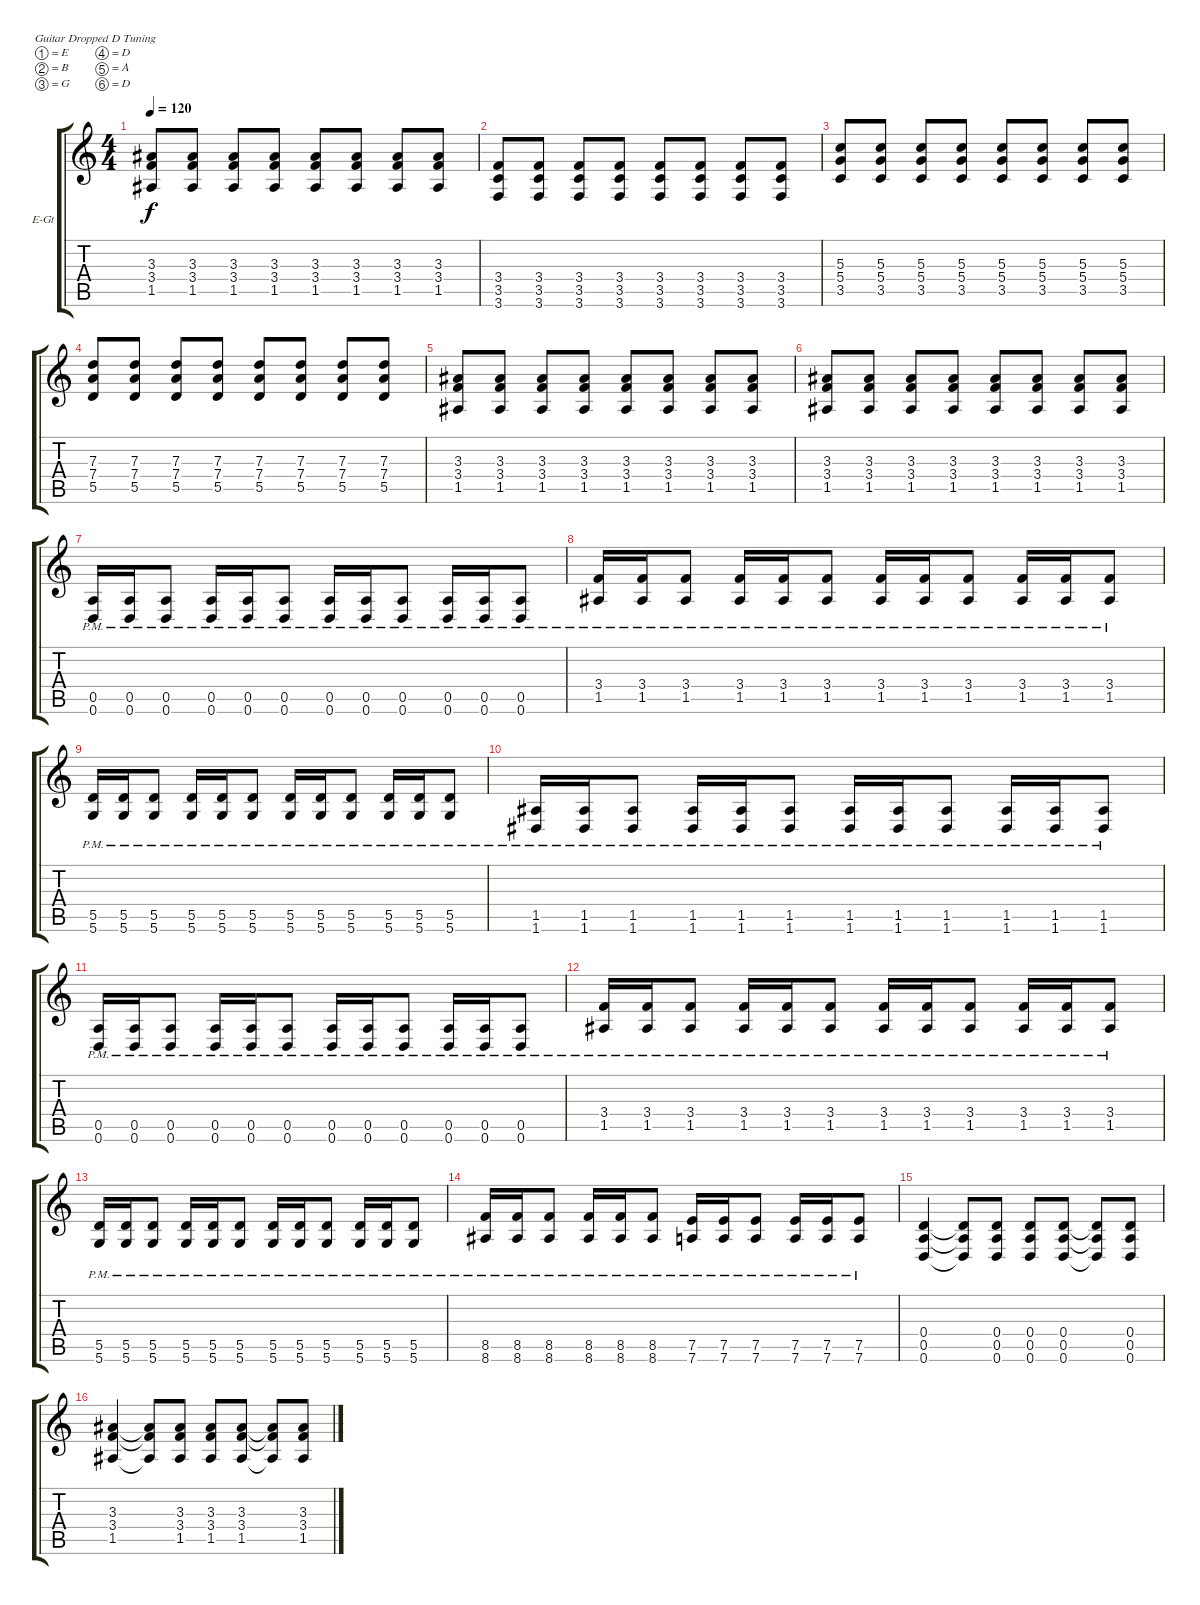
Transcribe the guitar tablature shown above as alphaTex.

\defaultSystemsLayout 4
\bracketExtendMode groupsimilarinstruments
\firstSystemTrackNameOrientation horizontal
\otherSystemsTrackNameOrientation horizontal
\track ("Zacky ritmica" "E-Gt") {instrument electricguitarclean}
\staff {score tabs}
\tuning (E4 B3 G3 D3 A2 D2)
\ts (4 4)
\tempo 120
\clef g2
\ks c
(3.3 3.4 1.5).8{dy f} (3.3 3.4 1.5).8 (3.3 3.4 1.5).8 (3.3 3.4 1.5).8 (3.3 3.4 1.5).8 (3.3 3.4 1.5).8 (3.3 3.4 1.5).8 (3.3 3.4 1.5).8 |
(3.4 3.5 3.6).8 (3.4 3.5 3.6).8 (3.4 3.5 3.6).8 (3.4 3.5 3.6).8 (3.4 3.5 3.6).8 (3.4 3.5 3.6).8 (3.4 3.5 3.6).8 (3.4 3.5 3.6).8 |
(5.3 5.4 3.5).8 (5.3 5.4 3.5).8 (5.3 5.4 3.5).8 (5.3 5.4 3.5).8 (5.3 5.4 3.5).8 (5.3 5.4 3.5).8 (5.3 5.4 3.5).8 (5.3 5.4 3.5).8 |
(7.3 7.4 5.5).8 (7.3 7.4 5.5).8 (7.3 7.4 5.5).8 (7.3 7.4 5.5).8 (7.3 7.4 5.5).8 (7.3 7.4 5.5).8 (7.3 7.4 5.5).8 (7.3 7.4 5.5).8 |
(3.3 3.4 1.5).8 (3.3 3.4 1.5).8 (3.3 3.4 1.5).8 (3.3 3.4 1.5).8 (3.3 3.4 1.5).8 (3.3 3.4 1.5).8 (3.3 3.4 1.5).8 (3.3 3.4 1.5).8 |
(3.3 3.4 1.5).8 (3.3 3.4 1.5).8 (3.3 3.4 1.5).8 (3.3 3.4 1.5).8 (3.3 3.4 1.5).8 (3.3 3.4 1.5).8 (3.3 3.4 1.5).8 (3.3 3.4 1.5).8 |
(0.5{pm} 0.6{pm}).16 (0.5{pm} 0.6{pm}).16 (0.5{pm} 0.6{pm}).8 (0.5{pm} 0.6{pm}).16 (0.5{pm} 0.6{pm}).16 (0.5{pm} 0.6{pm}).8 (0.5{pm} 0.6{pm}).16 (0.5{pm} 0.6{pm}).16 (0.5{pm} 0.6{pm}).8 (0.5{pm} 0.6{pm}).16 (0.5{pm} 0.6{pm}).16 (0.5{pm} 0.6{pm}).8 |
(3.4{pm} 1.5{pm}).16 (3.4{pm} 1.5{pm}).16 (3.4{pm} 1.5{pm}).8 (3.4{pm} 1.5{pm}).16 (3.4{pm} 1.5{pm}).16 (3.4{pm} 1.5{pm}).8 (3.4{pm} 1.5{pm}).16 (3.4{pm} 1.5{pm}).16 (3.4{pm} 1.5{pm}).8 (3.4{pm} 1.5{pm}).16 (3.4{pm} 1.5{pm}).16 (3.4{pm} 1.5{pm}).8 |
(5.5{pm} 5.6{pm}).16 (5.5{pm} 5.6{pm}).16 (5.5{pm} 5.6{pm}).8 (5.5{pm} 5.6{pm}).16 (5.5{pm} 5.6{pm}).16 (5.5{pm} 5.6{pm}).8 (5.5{pm} 5.6{pm}).16 (5.5{pm} 5.6{pm}).16 (5.5{pm} 5.6{pm}).8 (5.5{pm} 5.6{pm}).16 (5.5{pm} 5.6{pm}).16 (5.5{pm} 5.6{pm}).8 |
(1.5{pm} 1.6{pm}).16 (1.5{pm} 1.6{pm}).16 (1.5{pm} 1.6{pm}).8 (1.5{pm} 1.6{pm}).16 (1.5{pm} 1.6{pm}).16 (1.5{pm} 1.6{pm}).8 (1.5{pm} 1.6{pm}).16 (1.5{pm} 1.6{pm}).16 (1.5{pm} 1.6{pm}).8 (1.5{pm} 1.6{pm}).16 (1.5{pm} 1.6{pm}).16 (1.5{pm} 1.6{pm}).8 |
(0.5{pm} 0.6{pm}).16 (0.5{pm} 0.6{pm}).16 (0.5{pm} 0.6{pm}).8 (0.5{pm} 0.6{pm}).16 (0.5{pm} 0.6{pm}).16 (0.5{pm} 0.6{pm}).8 (0.5{pm} 0.6{pm}).16 (0.5{pm} 0.6{pm}).16 (0.5{pm} 0.6{pm}).8 (0.5{pm} 0.6{pm}).16 (0.5{pm} 0.6{pm}).16 (0.5{pm} 0.6{pm}).8 |
(3.4{pm} 1.5{pm}).16 (3.4{pm} 1.5{pm}).16 (3.4{pm} 1.5{pm}).8 (3.4{pm} 1.5{pm}).16 (3.4{pm} 1.5{pm}).16 (3.4{pm} 1.5{pm}).8 (3.4{pm} 1.5{pm}).16 (3.4{pm} 1.5{pm}).16 (3.4{pm} 1.5{pm}).8 (3.4{pm} 1.5{pm}).16 (3.4{pm} 1.5{pm}).16 (3.4{pm} 1.5{pm}).8 |
(5.5{pm} 5.6{pm}).16 (5.5{pm} 5.6{pm}).16 (5.5{pm} 5.6{pm}).8 (5.5{pm} 5.6{pm}).16 (5.5{pm} 5.6{pm}).16 (5.5{pm} 5.6{pm}).8 (5.5{pm} 5.6{pm}).16 (5.5{pm} 5.6{pm}).16 (5.5{pm} 5.6{pm}).8 (5.5{pm} 5.6{pm}).16 (5.5{pm} 5.6{pm}).16 (5.5{pm} 5.6{pm}).8 |
(8.5{pm} 8.6{pm}).16 (8.5{pm} 8.6{pm}).16 (8.5{pm} 8.6{pm}).8 (8.5{pm} 8.6{pm}).16 (8.5{pm} 8.6{pm}).16 (8.5{pm} 8.6{pm}).8 (7.5{pm} 7.6{pm}).16 (7.5{pm} 7.6{pm}).16 (7.5{pm} 7.6{pm}).8 (7.5{pm} 7.6{pm}).16 (7.5{pm} 7.6{pm}).16 (7.5{pm} 7.6{pm}).8 |
(0.4 0.5 0.6).4 (0.4{t} 0.5{t} 0.6{t}).8 (0.4 0.5 0.6).8 (0.4 0.5 0.6).8 (0.4 0.5 0.6).8 (0.4{t} 0.5{t} 0.6{t}).8 (0.4 0.5 0.6).8 |
(3.3 3.4 1.5).4 (3.3{t} 3.4{t} 1.5{t}).8 (3.3 3.4 1.5).8 (3.3 3.4 1.5).8 (3.3 3.4 1.5).8 (3.3{t} 3.4{t} 1.5{t}).8 (3.3 3.4 1.5).8
